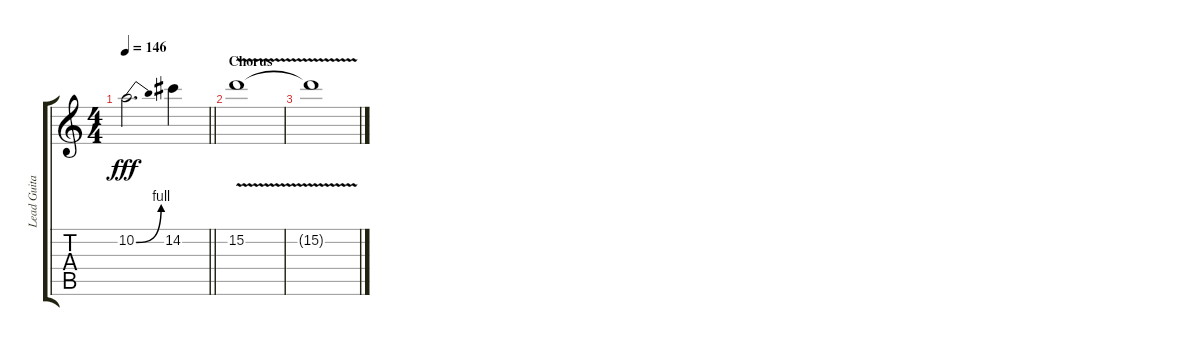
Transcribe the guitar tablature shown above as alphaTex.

\track ("Lead Guitar II" "Lead Guita") {instrument distortionguitar}
\staff {score tabs}
\tuning (E4 B3 G3 D3 A2 E2) {hide}
\ts (4 4)
\tempo 146
\clef g2
\barLineRight lightlight
\ks c
10.2{be (bend 0 0 60 4)}.2{d dy fff} 14.2.4 |
\section ("" "Chorus")
15.2{v}.1 |
15.2{t}.1
